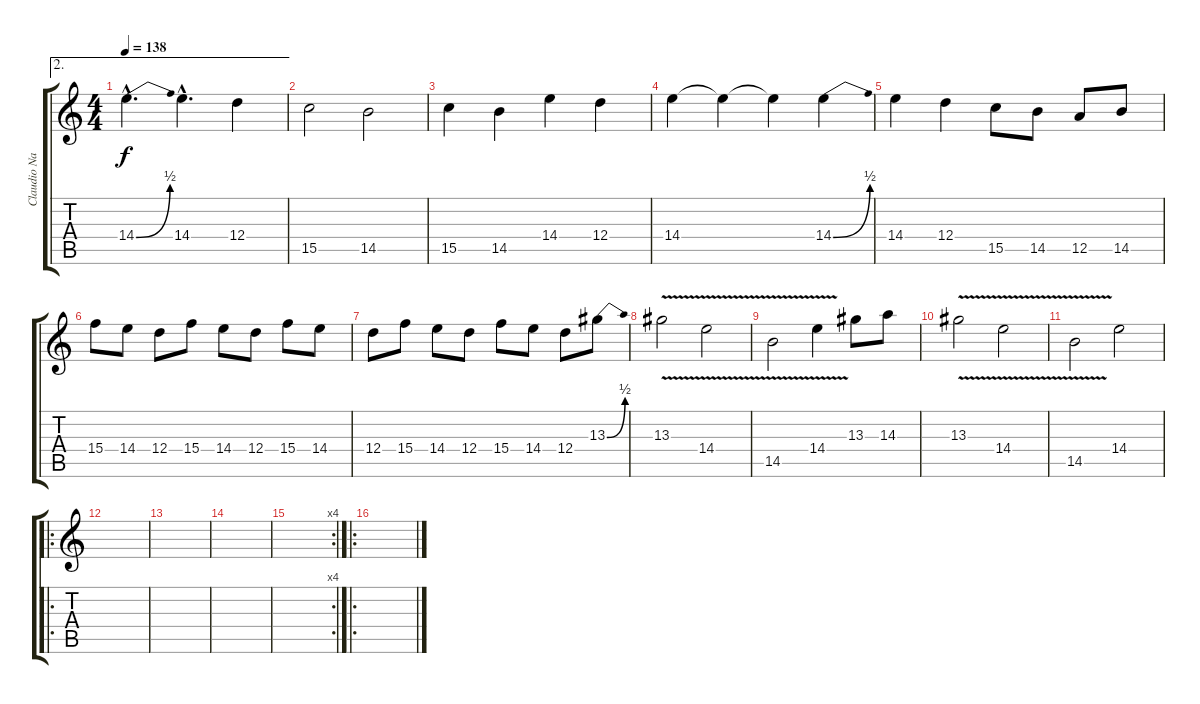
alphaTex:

\track ("Claudio Narea (solo)" "Claudio Na") {instrument distortionguitar}
\staff {score tabs}
\tuning (E4 B3 G3 D3 A2 E2) {hide}
\ae 2
\ts (4 4)
\tempo 138
\clef g2
\ks c
14.4{be (bend 0 0 60 2) hac}.4{d dy f} 14.4{hac}.4{d} 12.4.4 |
15.5.2 14.5.2 |
15.5.4 14.5.4 14.4.4 12.4.4 |
14.4.4 14.4{t}.4 14.4{t}.4 14.4{be (bend 0 0 60 2)}.4 |
14.4.4 12.4.4 15.5.8 14.5.8 12.5.8 14.5.8 |
15.4.8 14.4.8 12.4.8 15.4.8 14.4.8 12.4.8 15.4.8 14.4.8 |
12.4.8 15.4.8 14.4.8 12.4.8 15.4.8 14.4.8 12.4.8 13.3{be (bend 0 0 60 2)}.8 |
13.3{v}.2 14.4{v}.2 |
14.5{v}.2 14.4{v}.4 13.3.8 14.3.8 |
13.3{v}.2 14.4{v}.2 |
14.5{v}.2 14.4.2 |
\ro
|
|
|
\rc 4
|
\ro
